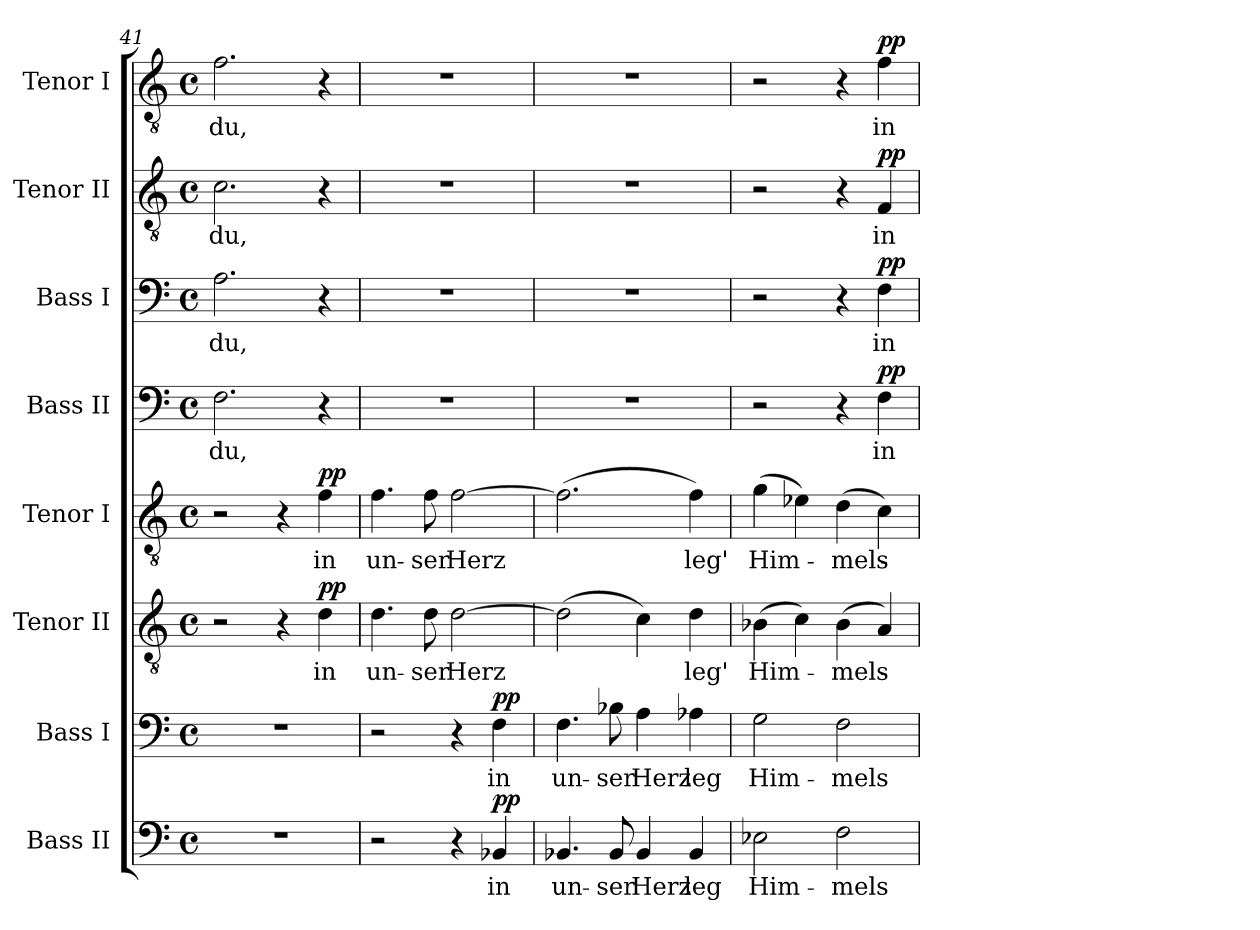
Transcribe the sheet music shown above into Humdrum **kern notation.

**kern	**text	**dynam	**kern	**text	**dynam	**kern	**text	**dynam	**kern	**text	**dynam	**kern	**text	**dynam	**kern	**text	**dynam	**kern	**text	**dynam	**kern	**text	**dynam
*part8	*part8	*part8	*part7	*part7	*part7	*part6	*part6	*part6	*part5	*part5	*part5	*part4	*part4	*part4	*part3	*part3	*part3	*part2	*part2	*part2	*part1	*part1	*part1
*staff8	*staff8	*staff8	*staff7	*staff7	*staff7	*staff6	*staff6	*staff6	*staff5	*staff5	*staff5	*staff4	*staff4	*staff4	*staff3	*staff3	*staff3	*staff2	*staff2	*staff2	*staff1	*staff1	*staff1
*I"Bass II	*	*	*I"Bass I	*	*	*I"Tenor II	*	*	*I"Tenor I	*	*	*I"Bass II	*	*	*I"Bass I	*	*	*I"Tenor II	*	*	*I"Tenor I	*	*
*I'B.	*	*	*I'B.	*	*	*I'T.	*	*	*I'T.	*	*	*I'B.	*	*	*I'B.	*	*	*I'T.	*	*	*I'T.	*	*
*clefF4	*	*	*clefF4	*	*	*clefGv2	*	*	*clefGv2	*	*	*clefF4	*	*	*clefF4	*	*	*clefGv2	*	*	*clefGv2	*	*
*	*	*	*	*	*	*ITrd7c12	*	*	*ITrd7c12	*	*	*	*	*	*	*	*	*ITrd7c12	*	*	*ITrd7c12	*	*
*k[]	*	*	*k[]	*	*	*k[]	*	*	*k[]	*	*	*k[]	*	*	*k[]	*	*	*k[]	*	*	*k[]	*	*
*C:	*	*	*C:	*	*	*C:	*	*	*C:	*	*	*C:	*	*	*C:	*	*	*C:	*	*	*C:	*	*
*M4/4	*	*	*M4/4	*	*	*M4/4	*	*	*M4/4	*	*	*M4/4	*	*	*M4/4	*	*	*M4/4	*	*	*M4/4	*	*
*met(c)	*	*	*met(c)	*	*	*met(c)	*	*	*met(c)	*	*	*met(c)	*	*	*met(c)	*	*	*met(c)	*	*	*met(c)	*	*
=41	=41	=41	=41	=41	=41	=41	=41	=41	=41	=41	=41	=41	=41	=41	=41	=41	=41	=41	=41	=41	=41	=41	=41
!	!	!	!	!	!	!	!	!	!	!	!	!	!LO:LY:b:color=#000000	!	!	!	!	!	!	!	!	!	!
!	!	!	!	!	!	!	!	!	!	!	!	!	!	!	!	!LO:LY:b:color=#000000	!	!	!	!	!	!	!
!	!	!	!	!	!	!	!	!	!	!	!	!	!	!	!	!	!	!	!LO:LY:b:color=#000000	!	!	!	!
!	!	!	!	!	!	!	!	!	!	!	!	!	!	!	!	!	!	!	!	!	!	!LO:LY:b:color=#000000	!
1r	.	.	1r	.	.	2r	.	.	2r	.	.	2.Fi\	du,	.	2.Ai\	du,	.	2.Ci\	du,	.	2.Fi\	du,	.
.	.	.	.	.	.	4r	.	.	4r	.	.	.	.	.	.	.	.	.	.	.	.	.	.
!	!	!	!	!	!	!	!LO:LY:b:color=#000000	!	!	!	!	!	!	!	!	!	!	!	!	!	!	!	!
!	!	!	!	!	!	!	!	!	!	!LO:LY:b:color=#000000	!	!	!	!	!	!	!	!	!	!	!	!	!
.	.	.	.	.	.	4Di\	in	pp	4Fi\	in	pp	4r	.	.	4r	.	.	4r	.	.	4r	.	.
!!LO:LB:g=z
=42	=42	=42	=42	=42	=42	=42	=42	=42	=42	=42	=42	=42	=42	=42	=42	=42	=42	=42	=42	=42	=42	=42	=42
!	!	!	!	!	!	!	!LO:LY:b:color=#000000	!	!	!	!	!	!	!	!	!	!	!	!	!	!	!	!
!	!	!	!	!	!	!	!	!	!	!LO:LY:b:color=#000000	!	!	!	!	!	!	!	!	!	!	!	!	!
2r	.	.	2r	.	.	4.Di\	un-	.	4.Fi\	un-	.	1r	.	.	1r	.	.	1r	.	.	1r	.	.
!	!	!	!	!	!	!	!LO:LY:b:color=#000000	!	!	!	!	!	!	!	!	!	!	!	!	!	!	!	!
!	!	!	!	!	!	!	!	!	!	!LO:LY:b:color=#000000	!	!	!	!	!	!	!	!	!	!	!	!	!
.	.	.	.	.	.	8Di\	-ser	.	8Fi\	-ser	.	.	.	.	.	.	.	.	.	.	.	.	.
!	!	!	!	!	!	!	!LO:LY:b:color=#000000	!	!	!	!	!	!	!	!	!	!	!	!	!	!	!	!
!	!	!	!	!	!	!	!	!	!	!LO:LY:b:color=#000000	!	!	!	!	!	!	!	!	!	!	!	!	!
4r	.	.	4r	.	.	[2Di\	Herz	.	[2Fi\	Herz	.	.	.	.	.	.	.	.	.	.	.	.	.
!	!LO:LY:b:color=#000000	!	!	!	!	!	!	!	!	!	!	!	!	!	!	!	!	!	!	!	!	!	!
!	!	!	!	!LO:LY:b:color=#000000	!	!	!	!	!	!	!	!	!	!	!	!	!	!	!	!	!	!	!
4BB-Xi/	in	pp	4Fi\	in	pp	.	.	.	.	.	.	.	.	.	.	.	.	.	.	.	.	.	.
=43	=43	=43	=43	=43	=43	=43	=43	=43	=43	=43	=43	=43	=43	=43	=43	=43	=43	=43	=43	=43	=43	=43	=43
!	!LO:LY:b:color=#000000	!	!	!	!	!	!	!	!	!	!	!	!	!	!	!	!	!	!	!	!	!	!
!	!	!	!	!LO:LY:b:color=#000000	!	!	!	!	!	!	!	!	!	!	!	!	!	!	!	!	!	!	!
4.BB-Xi/	un-	.	4.Fi\	un-	.	(2Di\]	.	.	(2.Fi\]	.	.	1r	.	.	1r	.	.	1r	.	.	1r	.	.
!	!LO:LY:b:color=#000000	!	!	!	!	!	!	!	!	!	!	!	!	!	!	!	!	!	!	!	!	!	!
!	!	!	!	!LO:LY:b:color=#000000	!	!	!	!	!	!	!	!	!	!	!	!	!	!	!	!	!	!	!
8BB-i/	-ser	.	8B-Xi\	-ser	.	.	.	.	.	.	.	.	.	.	.	.	.	.	.	.	.	.	.
!	!LO:LY:b:color=#000000	!	!	!	!	!	!	!	!	!	!	!	!	!	!	!	!	!	!	!	!	!	!
!	!	!	!	!LO:LY:b:color=#000000	!	!	!	!	!	!	!	!	!	!	!	!	!	!	!	!	!	!	!
4BB-i/	Herz	.	4Ai\	Herz	.	4Ci\)	.	.	.	.	.	.	.	.	.	.	.	.	.	.	.	.	.
!	!LO:LY:b:color=#000000	!	!	!	!	!	!	!	!	!	!	!	!	!	!	!	!	!	!	!	!	!	!
!	!	!	!	!LO:LY:b:color=#000000	!	!	!	!	!	!	!	!	!	!	!	!	!	!	!	!	!	!	!
!	!	!	!	!	!	!	!LO:LY:b:color=#000000	!	!	!	!	!	!	!	!	!	!	!	!	!	!	!	!
!	!	!	!	!	!	!	!	!	!	!LO:LY:b:color=#000000	!	!	!	!	!	!	!	!	!	!	!	!	!
4BB-i/	leg	.	4A-Xi\	leg	.	4Di\	leg'	.	4Fi\)	leg'	.	.	.	.	.	.	.	.	.	.	.	.	.
=44	=44	=44	=44	=44	=44	=44	=44	=44	=44	=44	=44	=44	=44	=44	=44	=44	=44	=44	=44	=44	=44	=44	=44
!	!LO:LY:b:color=#000000	!	!	!	!	!	!	!	!	!	!	!	!	!	!	!	!	!	!	!	!	!	!
!	!	!	!	!LO:LY:b:color=#000000	!	!	!	!	!	!	!	!	!	!	!	!	!	!	!	!	!	!	!
!	!	!	!	!	!	!	!LO:LY:b:color=#000000	!	!	!	!	!	!	!	!	!	!	!	!	!	!	!	!
!	!	!	!	!	!	!	!	!	!	!LO:LY:b:color=#000000	!	!	!	!	!	!	!	!	!	!	!	!	!
2E-Xi\	Him-	.	2Gi\	Him-	.	(4BB-Xi\	Him-	.	(4Gi\	Him-	.	2r	.	.	2r	.	.	2r	.	.	2r	.	.
.	.	.	.	.	.	4Ci\)	.	.	4E-Xi\)	.	.	.	.	.	.	.	.	.	.	.	.	.	.
!	!LO:LY:b:color=#000000	!	!	!	!	!	!	!	!	!	!	!	!	!	!	!	!	!	!	!	!	!	!
!	!	!	!	!LO:LY:b:color=#000000	!	!	!	!	!	!	!	!	!	!	!	!	!	!	!	!	!	!	!
!	!	!	!	!	!	!	!LO:LY:b:color=#000000	!	!	!	!	!	!	!	!	!	!	!	!	!	!	!	!
!	!	!	!	!	!	!	!	!	!	!LO:LY:b:color=#000000	!	!	!	!	!	!	!	!	!	!	!	!	!
2Fi\	-mels-	.	2Fi\	-mels-	.	(4BB-i\	-mels-	.	(4Di\	-mels-	.	4r	.	.	4r	.	.	4r	.	.	4r	.	.
!	!	!	!	!	!	!	!	!	!	!	!	!	!LO:LY:b:color=#000000	!	!	!	!	!	!	!	!	!	!
!	!	!	!	!	!	!	!	!	!	!	!	!	!	!	!	!LO:LY:b:color=#000000	!	!	!	!	!	!	!
!	!	!	!	!	!	!	!	!	!	!	!	!	!	!	!	!	!	!	!LO:LY:b:color=#000000	!	!	!	!
!	!	!	!	!	!	!	!	!	!	!	!	!	!	!	!	!	!	!	!	!	!	!LO:LY:b:color=#000000	!
.	.	.	.	.	.	4AAi/)	.	.	4Ci\)	.	.	4Fi\	in	pp	4Fi\	in	pp	4FFi/	in	pp	4Fi\	in	pp
=	=	=	=	=	=	=	=	=	=	=	=	=	=	=	=	=	=	=	=	=	=	=	=
*-	*-	*-	*-	*-	*-	*-	*-	*-	*-	*-	*-	*-	*-	*-	*-	*-	*-	*-	*-	*-	*-	*-	*-
